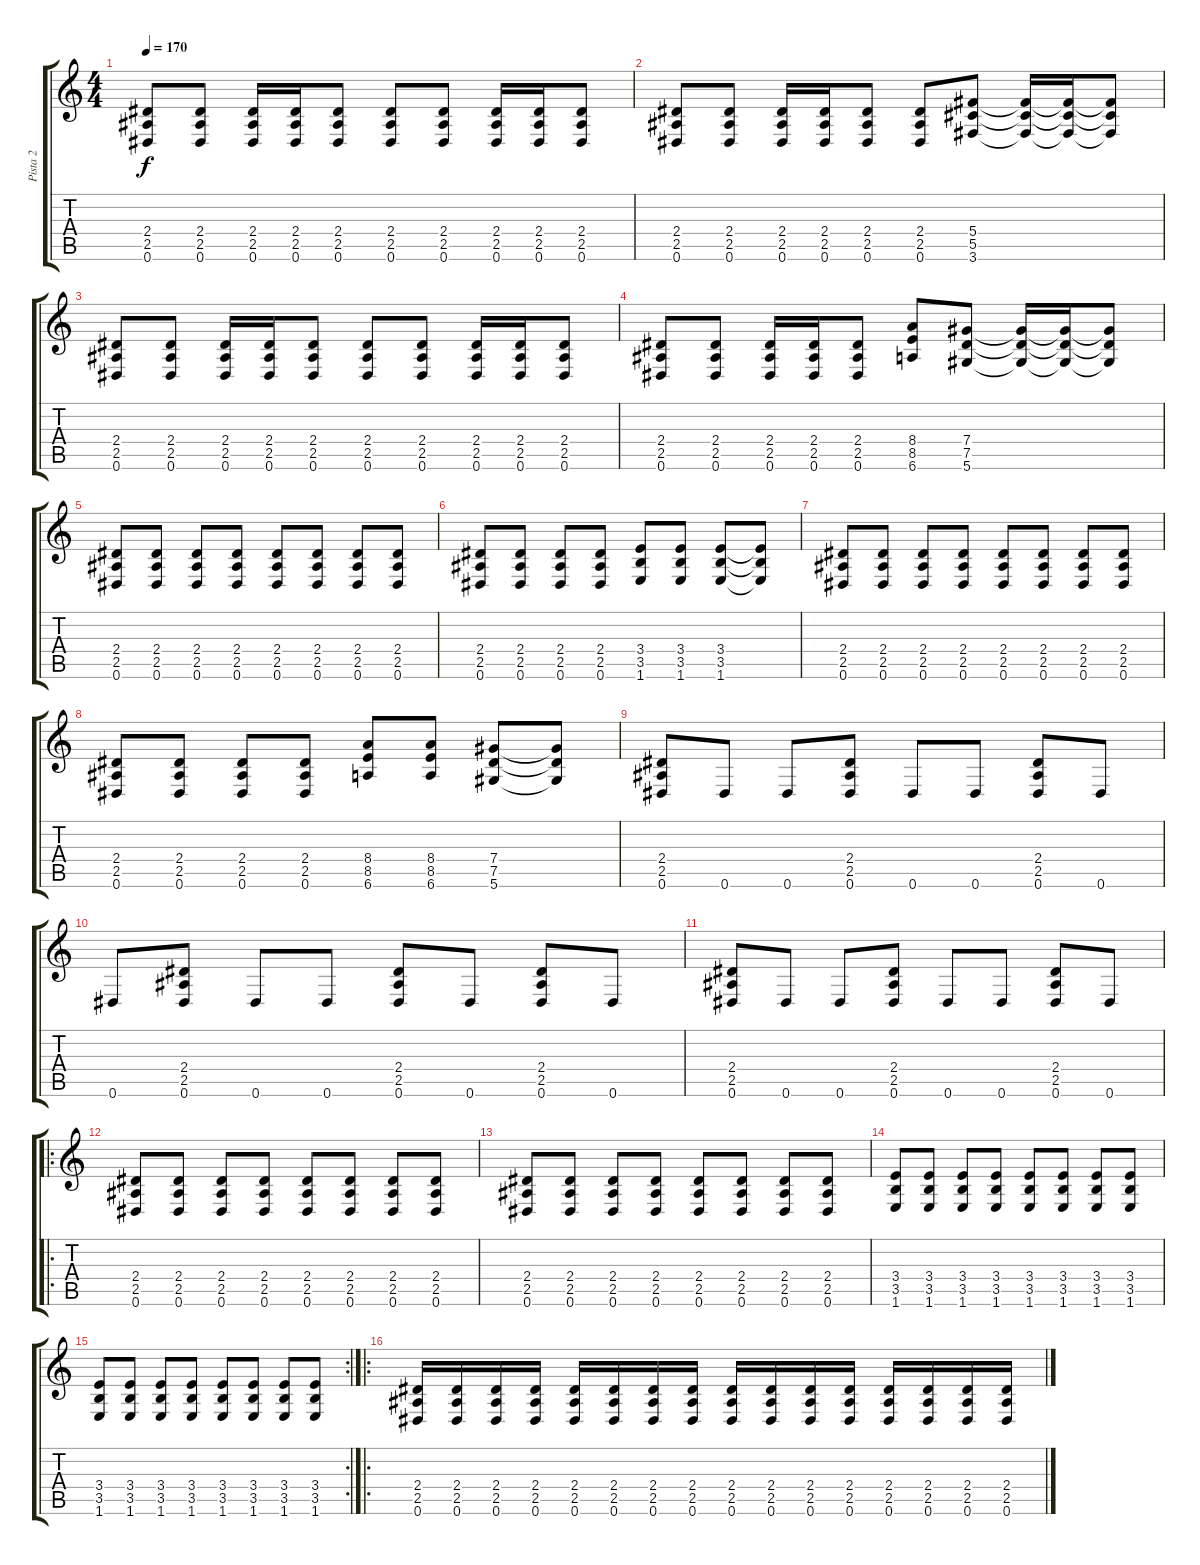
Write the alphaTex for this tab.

\track ("Pista 2" "Pista 2") {instrument distortionguitar}
\staff {score tabs}
\tuning (Eb4 Bb3 Gb3 Db3 Ab2 Eb2) {hide}
\ts (4 4)
\tempo 170
\clef g2
\ks c
(2.4 2.5 0.6).8{dy f} (2.4 2.5 0.6).8 (2.4 2.5 0.6).16 (2.4 2.5 0.6).16 (2.4 2.5 0.6).8 (2.4 2.5 0.6).8 (2.4 2.5 0.6).8 (2.4 2.5 0.6).16 (2.4 2.5 0.6).16 (2.4 2.5 0.6).8 |
(2.4 2.5 0.6).8 (2.4 2.5 0.6).8 (2.4 2.5 0.6).16 (2.4 2.5 0.6).16 (2.4 2.5 0.6).8 (2.4 2.5 0.6).8 (5.4 5.5 3.6).8 (5.4{t} 5.5{t} 3.6{t}).16 (5.4{t} 5.5{t} 3.6{t}).16 (5.4{t} 5.5{t} 3.6{t}).8 |
(2.4 2.5 0.6).8 (2.4 2.5 0.6).8 (2.4 2.5 0.6).16 (2.4 2.5 0.6).16 (2.4 2.5 0.6).8 (2.4 2.5 0.6).8 (2.4 2.5 0.6).8 (2.4 2.5 0.6).16 (2.4 2.5 0.6).16 (2.4 2.5 0.6).8 |
(2.4 2.5 0.6).8 (2.4 2.5 0.6).8 (2.4 2.5 0.6).16 (2.4 2.5 0.6).16 (2.4 2.5 0.6).8 (8.4 8.5 6.6).8 (7.4 7.5 5.6).8 (7.4{t} 7.5{t} 5.6{t}).16 (7.4{t} 7.5{t} 5.6{t}).16 (7.4{t} 7.5{t} 5.6{t}).8 |
(2.4 2.5 0.6).8 (2.4 2.5 0.6).8 (2.4 2.5 0.6).8 (2.4 2.5 0.6).8 (2.4 2.5 0.6).8 (2.4 2.5 0.6).8 (2.4 2.5 0.6).8 (2.4 2.5 0.6).8 |
(2.4 2.5 0.6).8 (2.4 2.5 0.6).8 (2.4 2.5 0.6).8 (2.4 2.5 0.6).8 (3.4 3.5 1.6).8 (3.4 3.5 1.6).8 (3.4 3.5 1.6).8 (3.4{t} 3.5{t} 1.6{t}).8 |
(2.4 2.5 0.6).8 (2.4 2.5 0.6).8 (2.4 2.5 0.6).8 (2.4 2.5 0.6).8 (2.4 2.5 0.6).8 (2.4 2.5 0.6).8 (2.4 2.5 0.6).8 (2.4 2.5 0.6).8 |
(2.4 2.5 0.6).8 (2.4 2.5 0.6).8 (2.4 2.5 0.6).8 (2.4 2.5 0.6).8 (8.4 8.5 6.6).8 (8.4 8.5 6.6).8 (7.4 7.5 5.6).8 (7.4{t} 7.5{t} 5.6{t}).8 |
(2.4 2.5 0.6).8 0.6.8 0.6.8 (2.4 2.5 0.6).8 0.6.8 0.6.8 (2.4 2.5 0.6).8 0.6.8 |
0.6.8 (2.4 2.5 0.6).8 0.6.8 0.6.8 (2.4 2.5 0.6).8 0.6.8 (2.4 2.5 0.6).8 0.6.8 |
(2.4 2.5 0.6).8 0.6.8 0.6.8 (2.4 2.5 0.6).8 0.6.8 0.6.8 (2.4 2.5 0.6).8 0.6.8 |
\ro
(2.4 2.5 0.6).8 (2.4 2.5 0.6).8 (2.4 2.5 0.6).8 (2.4 2.5 0.6).8 (2.4 2.5 0.6).8 (2.4 2.5 0.6).8 (2.4 2.5 0.6).8 (2.4 2.5 0.6).8 |
(2.4 2.5 0.6).8 (2.4 2.5 0.6).8 (2.4 2.5 0.6).8 (2.4 2.5 0.6).8 (2.4 2.5 0.6).8 (2.4 2.5 0.6).8 (2.4 2.5 0.6).8 (2.4 2.5 0.6).8 |
(3.4 3.5 1.6).8 (3.4 3.5 1.6).8 (3.4 3.5 1.6).8 (3.4 3.5 1.6).8 (3.4 3.5 1.6).8 (3.4 3.5 1.6).8 (3.4 3.5 1.6).8 (3.4 3.5 1.6).8 |
\rc 2
(3.4 3.5 1.6).8 (3.4 3.5 1.6).8 (3.4 3.5 1.6).8 (3.4 3.5 1.6).8 (3.4 3.5 1.6).8 (3.4 3.5 1.6).8 (3.4 3.5 1.6).8 (3.4 3.5 1.6).8 |
\ro
(2.4 2.5 0.6).16 (2.4 2.5 0.6).16 (2.4 2.5 0.6).16 (2.4 2.5 0.6).16 (2.4 2.5 0.6).16 (2.4 2.5 0.6).16 (2.4 2.5 0.6).16 (2.4 2.5 0.6).16 (2.4 2.5 0.6).16 (2.4 2.5 0.6).16 (2.4 2.5 0.6).16 (2.4 2.5 0.6).16 (2.4 2.5 0.6).16 (2.4 2.5 0.6).16 (2.4 2.5 0.6).16 (2.4 2.5 0.6).16
